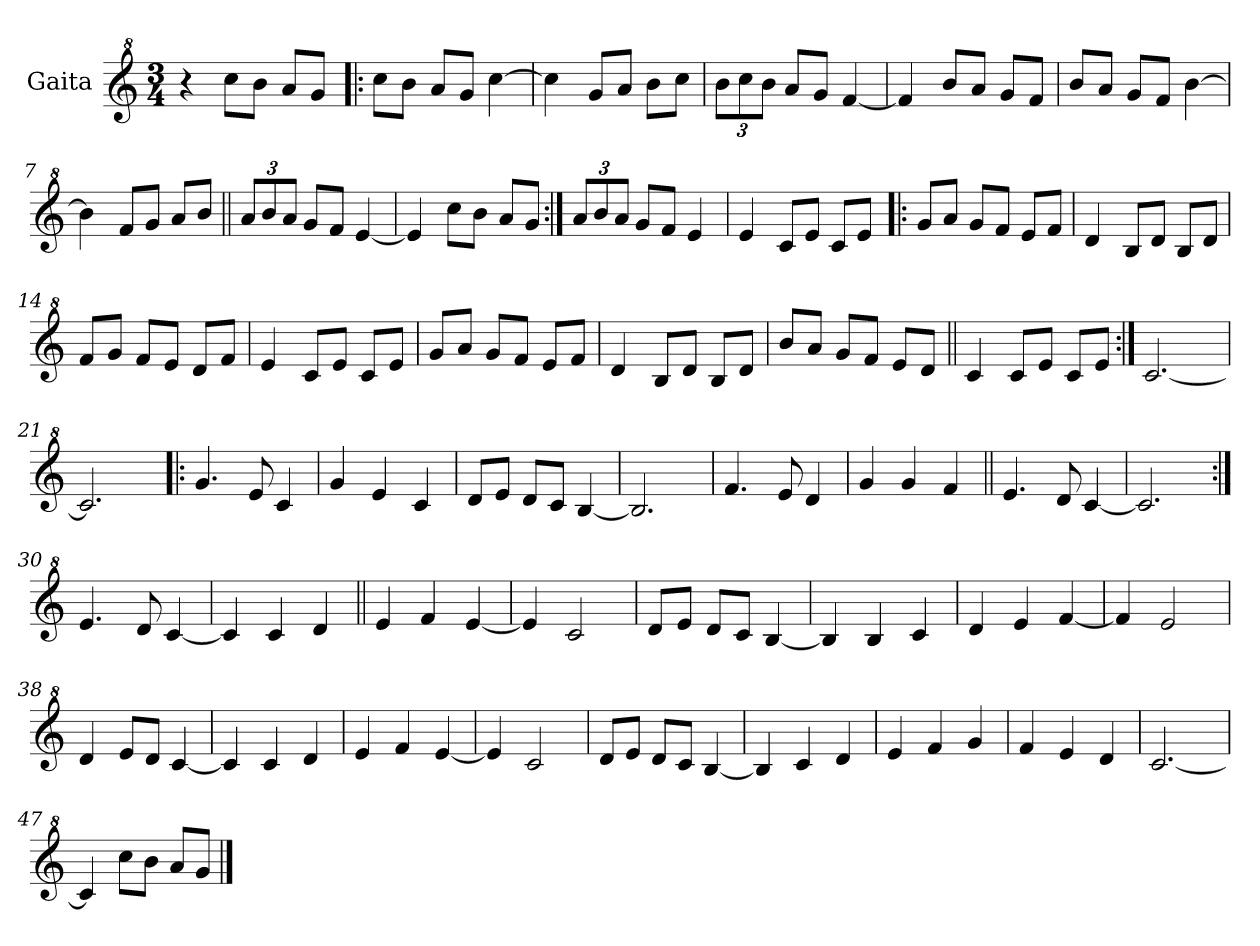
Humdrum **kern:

**kern
*part1
*staff1
*I"Gaita
*clefG^2
*k[]
*M3/4
*MM232
=1
4r
8ccc\L
8bb\J
8aa/L
8gg/J
=2!|:
8ccc\L
8bb\J
8aa/L
8gg/J
[4ccc\
=3
4ccc\]
8gg/L
8aa/J
8bb\L
8ccc\J
=4
*Xbrackettup
12bb\L
12ccc\
12bb\J
8aa/L
8gg/J
[4ff/
=5
4ff/]
8bb/L
8aa/J
8gg/L
8ff/J
=6
8bb/L
8aa/J
8gg/L
8ff/J
[4bb\
=7
4bb\]
8ff/L
8gg/J
8aa/L
8bb/J
=8||
12aa/L
12bb/
12aa/J
8gg/L
8ff/J
[4ee/
!!LO:LB:g=z
=9
4ee/]
8ccc\L
8bb\J
8aa/L
8gg/J
=10:|!
12aa/L
12bb/
12aa/J
8gg/L
8ff/J
4ee/
=11
4ee/
8cc/L
8ee/J
8cc/L
8ee/J
=12!|:
8gg/L
8aa/J
8gg/L
8ff/J
8ee/L
8ff/J
=13
4dd/
8b/L
8dd/J
8b/L
8dd/J
=14
8ff/L
8gg/J
8ff/L
8ee/J
8dd/L
8ff/J
=15
4ee/
8cc/L
8ee/J
8cc/L
8ee/J
=16
8gg/L
8aa/J
8gg/L
8ff/J
8ee/L
8ff/J
!!LO:LB:g=z
=17
4dd/
8b/L
8dd/J
8b/L
8dd/J
=18
8bb/L
8aa/J
8gg/L
8ff/J
8ee/L
8dd/J
=19||
4cc/
8cc/L
8ee/J
8cc/L
8ee/J
=20:|!
[2.cc/
=21
2.cc/]
=22!|:
4.gg/
8ee/
4cc/
=23
4gg/
4ee/
4cc/
=24
8dd/L
8ee/J
8dd/L
8cc/J
[4b/
=25
2.b/]
=26
4.ff/
8ee/
4dd/
!!LO:LB:g=z
=27
4gg/
4gg/
4ff/
=28||
4.ee/
8dd/
[4cc/
=29
2.cc/]
=30:|!
4.ee/
8dd/
[4cc/
=31
4cc/]
4cc/
4dd/
=32||
4ee/
4ff/
[4ee/
=33
4ee/]
2cc/
=34
8dd/L
8ee/J
8dd/L
8cc/J
[4b/
=35
4b/]
4b/
4cc/
=36
4dd/
4ee/
[4ff/
=37
4ff/]
2ee/
!!LO:LB:g=z
=38
4dd/
8ee/L
8dd/J
[4cc/
=39
4cc/]
4cc/
4dd/
=40
4ee/
4ff/
[4ee/
=41
4ee/]
2cc/
=42
8dd/L
8ee/J
8dd/L
8cc/J
[4b/
=43
4b/]
4cc/
4dd/
=44
4ee/
4ff/
4gg/
=45
4ff/
4ee/
4dd/
=46
[2.cc/
=47
4cc/]
8ccc\L
8bb\J
8aa/L
8gg/J
==
*-
